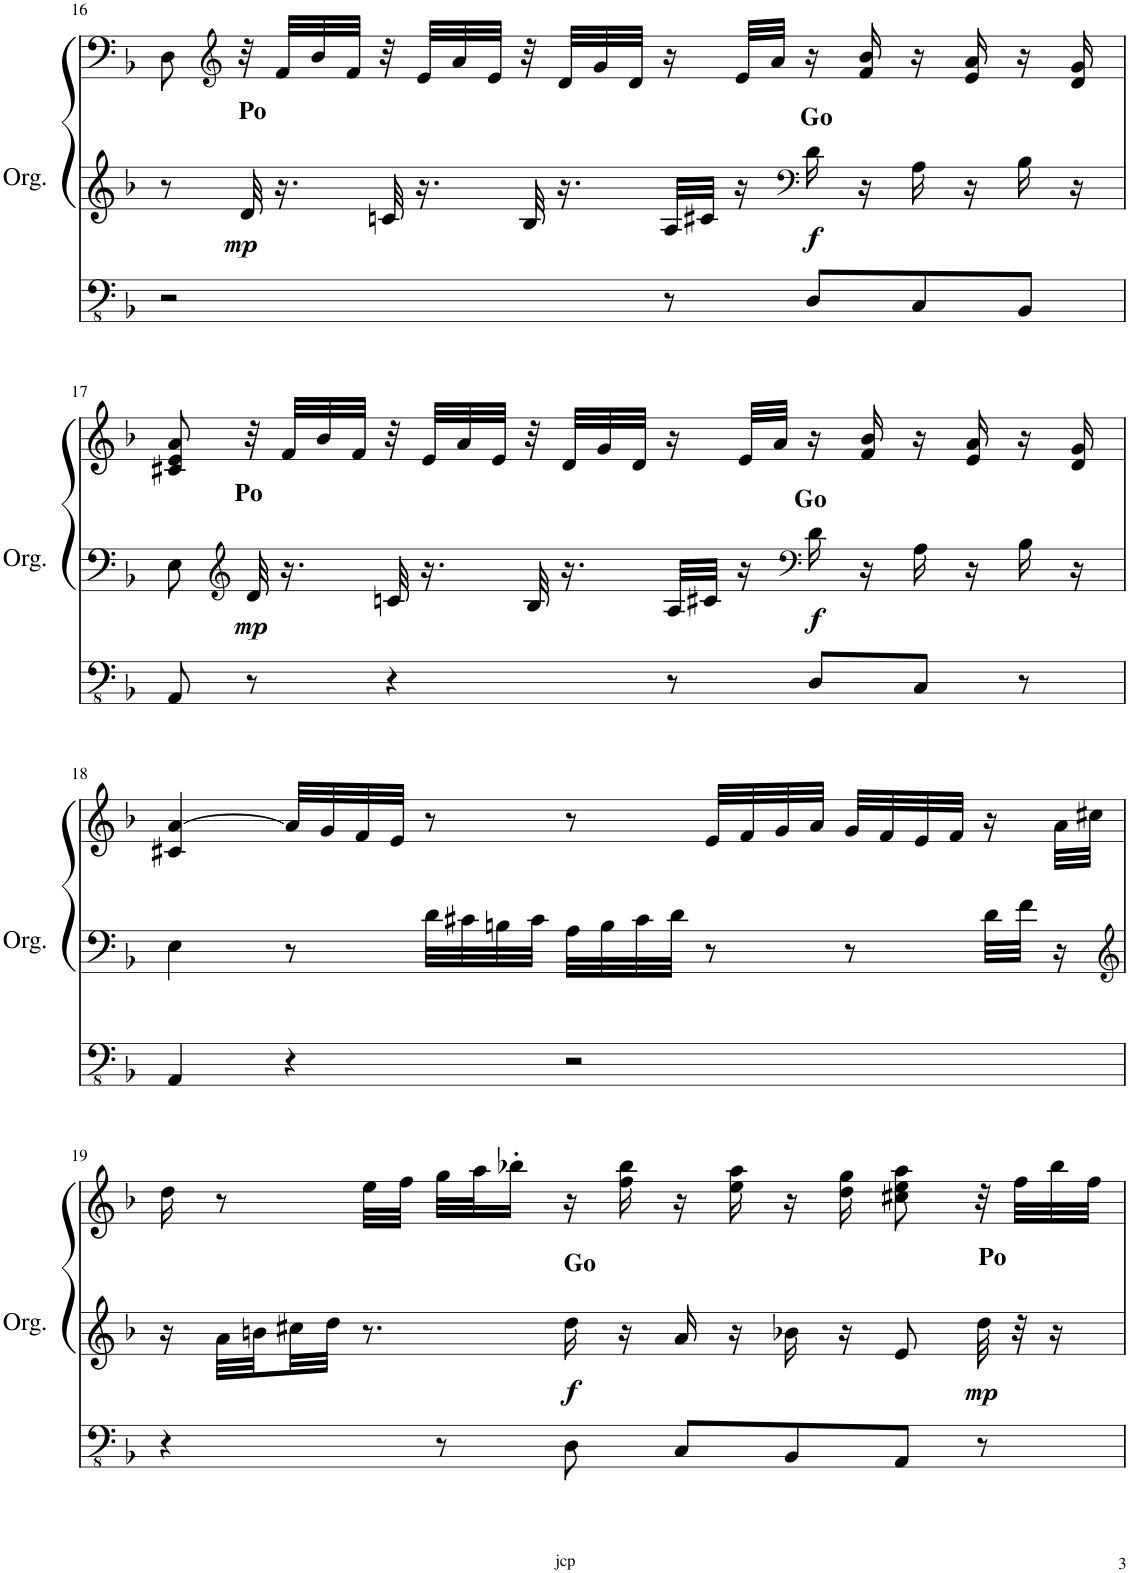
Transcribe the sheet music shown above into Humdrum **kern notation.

**kern	**kern	**kern	**dynam
*part1	*part1	*part1	*part1
*staff3	*staff2	*staff1	*staff1/2/3
*I"Orgue à tuyaux	*	*	*
*I'Org.	*	*	*
!!LO:PB:g=z
*clefFv4	*clefG2	*clefF4	*
*k[b-]	*k[b-]	*k[b-]	*
*M4/4	*M4/4	*M4/4	*
*met(c)	*met(c)	*met(c)	*
=16	=16	=16	=16
2r	8r	8D\	.
*	*	*clefG2	*
!	!	!LO:TX:b:B:t=Po	!
!	!	!	!LO:DY:b=2
.	32d/	32r	mp
.	16.r	32f/LLL	.
.	.	32b-/	.
.	.	32f/JJJ	.
.	32cn/	32r	.
.	16.r	32e/LLL	.
.	.	32a/	.
.	.	32e/JJJ	.
.	32B-/	32r	.
.	16.r	32d/LLL	.
.	.	32g/	.
.	.	32d/JJJ	.
8r	32A/LLL	16r	.
.	32c#X/JJJ	.	.
.	16r	32e/LLL	.
.	.	32a/JJJ	.
*	*clefF4	*	*
!	!LO:TX:a:B:t=Go	!	!
!	!	!	!LO:DY:b=2
8DD/L	16d\	16r	f
.	16r	16f/ 16b-/	.
8CC/	16A\	16r	.
.	16r	16e/ 16a/	.
8BBB-/J	16B-\	16r	.
.	16r	16d/ 16g/	.
!!LO:LB:g=z
=17	=17	=17	=17
8AAA/	8E\	8c#X/ 8e/ 8a/	.
*	*clefG2	*	*
!	!	!LO:TX:b:B:t=Po	!
!	!	!	!LO:DY:b=2
8r	32d/	32r	mp
.	16.r	32f/LLL	.
.	.	32b-/	.
.	.	32f/JJJ	.
4r	32cn/	32r	.
.	16.r	32e/LLL	.
.	.	32a/	.
.	.	32e/JJJ	.
.	32B-/	32r	.
.	16.r	32d/LLL	.
.	.	32g/	.
.	.	32d/JJJ	.
8r	32A/LLL	16r	.
.	32c#X/JJJ	.	.
.	16r	32e/LLL	.
.	.	32a/JJJ	.
*	*clefF4	*	*
!	!LO:TX:a:B:t=Go	!	!
!	!	!	!LO:DY:b=2
8DD/L	16d\	16r	f
.	16r	16f/ 16b-/	.
8CC/J	16A\	16r	.
.	16r	16e/ 16a/	.
8r	16B-\	16r	.
.	16r	16d/ 16g/	.
!!LO:LB:g=z
=18	=18	=18	=18
4AAA/	4E\	4c#X/ [4a/	.
4r	8r	32a/LLL]	.
.	.	32g/	.
.	.	32f/	.
.	.	32e/JJJ	.
.	32d\LLL	8r	.
.	32c#X\	.	.
.	32Bn\	.	.
.	32c#\JJJ	.	.
2r	32A\LLL	8r	.
.	32B\	.	.
.	32c#\	.	.
.	32d\JJJ	.	.
.	8r	32e/LLL	.
.	.	32f/	.
.	.	32g/	.
.	.	32a/JJJ	.
.	8r	32g/LLL	.
.	.	32f/	.
.	.	32e/	.
.	.	32f/JJJ	.
.	32d\LLL	16r	.
.	32f\JJJ	.	.
.	16r	32a\LLL	.
.	.	32cc#X\JJJ	.
!!LO:LB:g=z
=19	=19	=19	=19
*	*clefG2	*	*
4r	16r	16dd\	.
.	32a\LLL	8r	.
.	32bn\	.	.
.	32cc#X\	.	.
.	32dd\JJJ	.	.
.	8.r	32ee\LLL	.
.	.	32ff\JJJ	.
8r	.	32gg\LLL	.
.	.	32aa\J	.
.	.	16bb-X'\JJ	.
!	!LO:TX:a:B:t=Go	!	!
!	!	!	!LO:DY:b=2
8DD\	16dd\	16r	f
.	16r	16ff\ 16bb-\	.
8CC/L	16a/	16r	.
.	16r	16ee\ 16aa\	.
8BBB-/	16b-X\	16r	.
.	16r	16dd\ 16gg\	.
8AAA/J	8e/	8cc#X\ 8ee\ 8aa\	.
!	!	!LO:TX:b:B:t=Po	!
!	!	!	!LO:DY:b=2
8r	32dd\	32r	mp
.	32r	32ff\LLL	.
.	16r	32bb-\	.
.	.	32ff\JJJ	.
=	=	=	=
*-	*-	*-	*-
